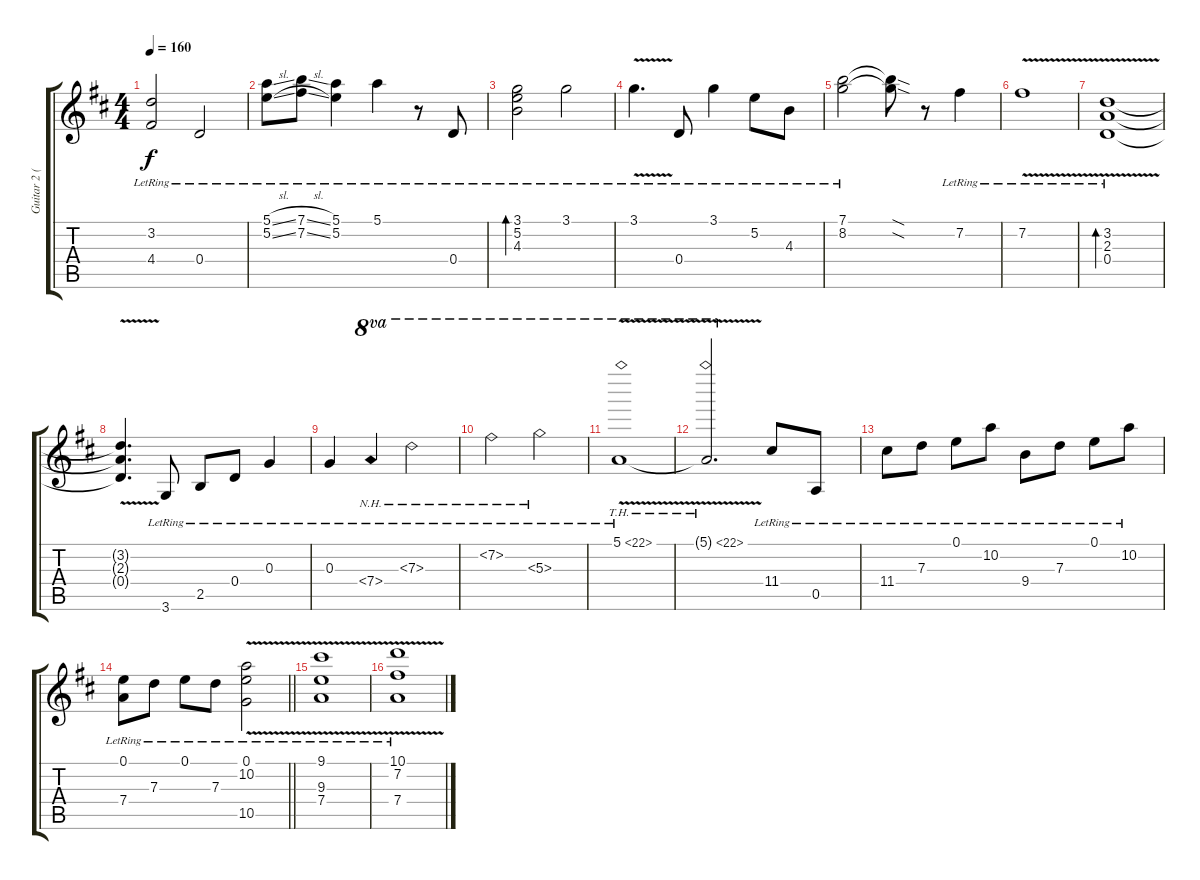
\track ("Guitar 2 (clean)" "Guitar 2 (") {instrument electricguitarclean}
\staff {score tabs}
\tuning (E4 B3 G3 D3 A2 E2) {hide}
\ts (4 4)
\tempo 160
\clef g2
\ks d
(3.2{lr} 4.4{lr}).2{dy f} 0.4{lr}.2 |
(5.1{sl lr} 5.2{sl lr}).8 (7.1{sl lr} 7.2{sl lr}).8 (5.1{lr} 5.2{lr}).4 5.1{lr}.4 r.8 0.4{lr}.8 |
(3.1{lr} 5.2{lr} 4.3{lr}).2{bd 480} 3.1{lr}.2 |
3.1{v lr}.4{d} 0.4{lr}.8 3.1{lr}.4 5.2{lr}.8 4.3{lr}.8 |
(7.1{lr} 8.2{lr}).2 (7.1{sod t} 8.2{sod t}).8 r.8 7.2{lr}.4 |
7.2{v lr}.1 |
(3.2{lr} 2.3{lr} 0.4{v lr}).1{bd 480} |
(3.2{t} 2.3{t} 0.4{t}).4{d} 3.6{lr}.8 2.5{lr}.8 0.4{lr}.8 0.3{lr}.4 |
0.3{lr}.4 7.4{nh lr}.4{ot 8va} 7.3{nh lr}.2{ot 8va} |
7.2{nh lr}.2{ot 8va} 5.3{nh lr}.2{ot 8va} |
5.1{th 17 v lr}.1{ot 8va} |
5.1{th 17 v t}.2{d ot 8va} 11.4{lr}.8 0.5{lr}.8 |
11.4{lr}.8 7.3{lr}.8 0.1{lr}.8 10.2{lr}.8 9.4{lr}.8 7.3{lr}.8 0.1{lr}.8 10.2{lr}.8 |
\barLineRight lightlight
(0.1{lr} 7.4{lr}).8 7.3{lr}.8 0.1{lr}.8 7.3{lr}.8 (0.1{lr} 10.2{lr} 10.5{v lr}).2 |
(9.1{lr} 9.3{lr} 7.4{v lr}).1 |
(10.1{lr} 7.2{v lr} 7.4{lr}).1
